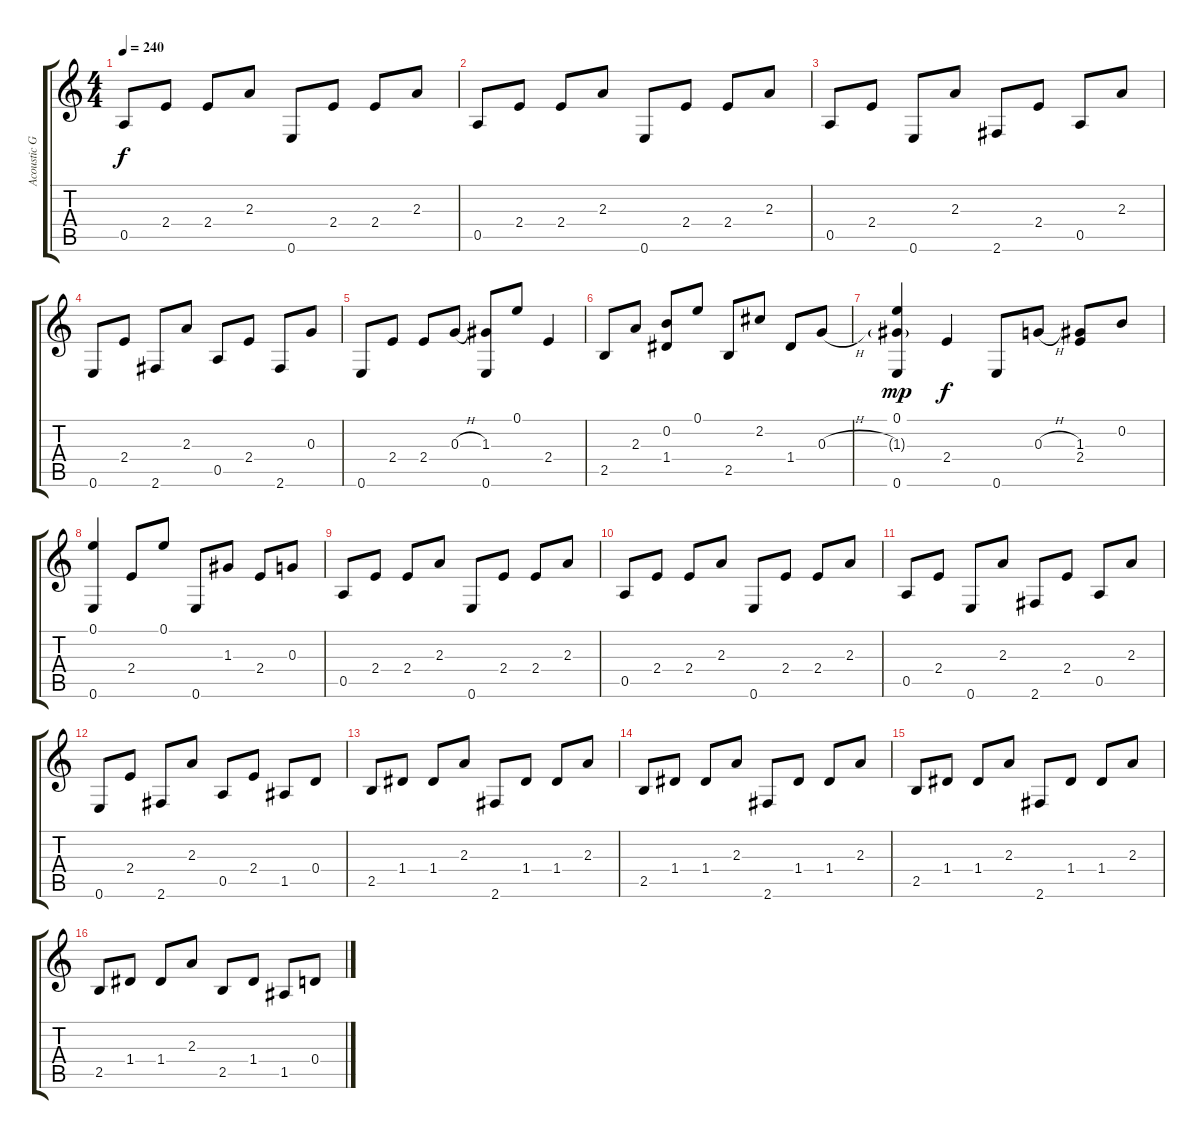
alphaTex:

\track ("Acoustic Guitar" "Acoustic G") {instrument acousticguitarsteel}
\staff {score tabs}
\tuning (E4 B3 G3 D3 A2 E2) {hide}
\ts (4 4)
\tempo 240
\clef g2
\ks c
0.5.8{dy f} 2.4.8 2.4.8 2.3.8 0.6.8 2.4.8 2.4.8 2.3.8 |
0.5.8 2.4.8 2.4.8 2.3.8 0.6.8 2.4.8 2.4.8 2.3.8 |
0.5.8 2.4.8 0.6.8 2.3.8 2.6.8 2.4.8 0.5.8 2.3.8 |
0.6.8 2.4.8 2.6.8 2.3.8 0.5.8 2.4.8 2.6.8 0.3.8 |
0.6.8 2.4.8 2.4.8 0.3{h}.8 (1.3 0.6).8 0.1.8 2.4.4 |
2.5.8 2.3.8 (0.2 1.4).8 0.1.8 2.5.8 2.2.8 1.4.8 0.3{h}.8 |
(0.1 1.3{g} 0.6).4{dy mp} 2.4.4{dy f} 0.6.8 0.3{h}.8 (1.3 2.4).8 0.2.8 |
(0.1 0.6).4 2.4.8 0.1.8 0.6.8 1.3.8 2.4.8 0.3.8 |
0.5.8 2.4.8 2.4.8 2.3.8 0.6.8 2.4.8 2.4.8 2.3.8 |
0.5.8 2.4.8 2.4.8 2.3.8 0.6.8 2.4.8 2.4.8 2.3.8 |
0.5.8 2.4.8 0.6.8 2.3.8 2.6.8 2.4.8 0.5.8 2.3.8 |
0.6.8 2.4.8 2.6.8 2.3.8 0.5.8 2.4.8 1.5.8 0.4.8 |
2.5.8 1.4.8 1.4.8 2.3.8 2.6.8 1.4.8 1.4.8 2.3.8 |
2.5.8 1.4.8 1.4.8 2.3.8 2.6.8 1.4.8 1.4.8 2.3.8 |
2.5.8 1.4.8 1.4.8 2.3.8 2.6.8 1.4.8 1.4.8 2.3.8 |
2.5.8 1.4.8 1.4.8 2.3.8 2.5.8 1.4.8 1.5.8 0.4.8
